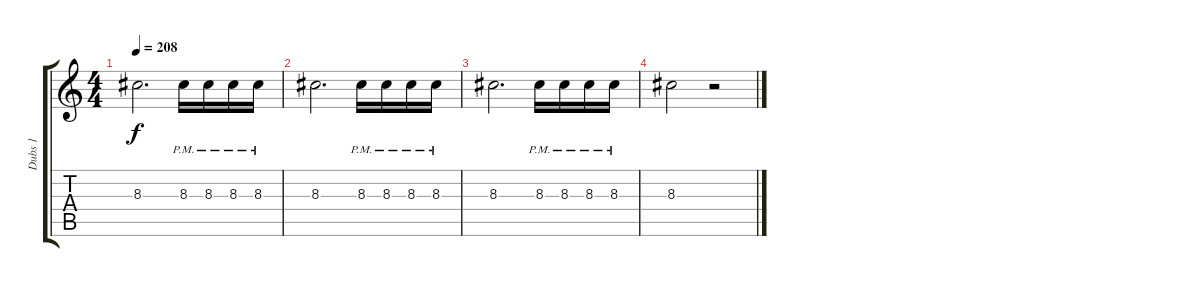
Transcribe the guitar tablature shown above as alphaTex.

\track ("Dubs 1" "Dubs 1") {instrument distortionguitar}
\staff {score tabs}
\tuning (D4 A3 F3 C3 G2 D2) {hide}
\ts (4 4)
\tempo 208
\clef g2
\ks c
8.3.2{d dy f} 8.3{pm}.16 8.3{pm}.16 8.3{pm}.16 8.3{pm}.16 |
8.3.2{d} 8.3{pm}.16 8.3{pm}.16 8.3{pm}.16 8.3{pm}.16 |
8.3.2{d} 8.3{pm}.16 8.3{pm}.16 8.3{pm}.16 8.3{pm}.16 |
8.3.2 r.2
